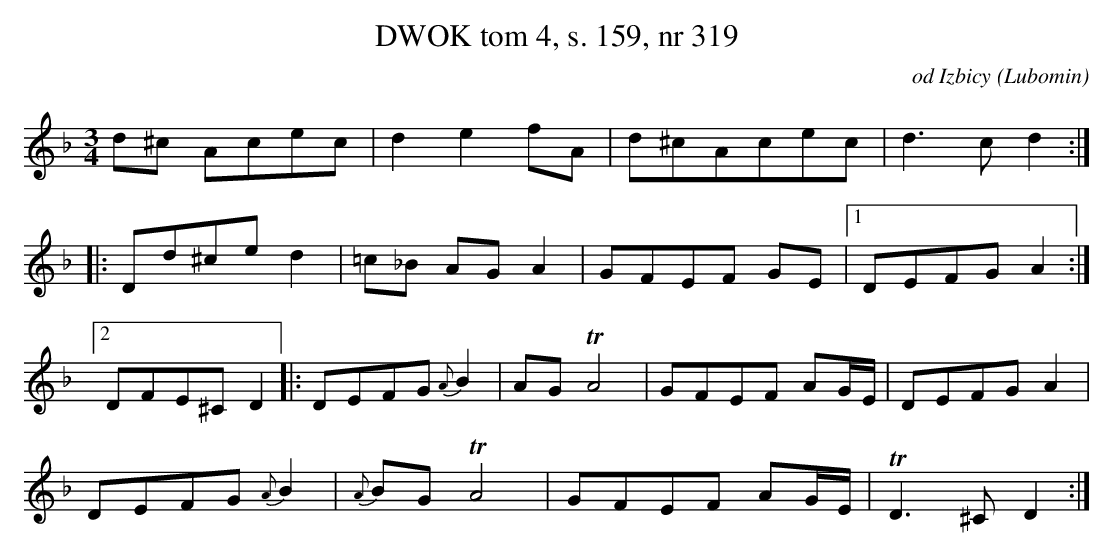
X:1
T: DWOK tom 4, s. 159, nr 319
O: od Izbicy (Lubomin)
L: 1/16
M: 3/4
K: F
d2^c2 A2c2e2c2 | d4 e4 f2A2 | d2^c2A2c2e2c2 | d6c2 d4 ::
D2d2^c2e2 d4 |=c2_B2 A2G2 A4 | G2F2E2F2 G2E2 |[1 D2E2F2G2 A4:|
[2 D2F2E2^C2 D4 |: D2E2F2G2 {A}B4 | A2G2 !trill!A8 | G2F2E2F2 A2GE | D2E2F2G2 A4 |
D2E2F2G2 {A}B4 |{A}B2G2 !trill!A8 | G2F2E2F2 A2GE | !trill!D6^C2D4 :|
